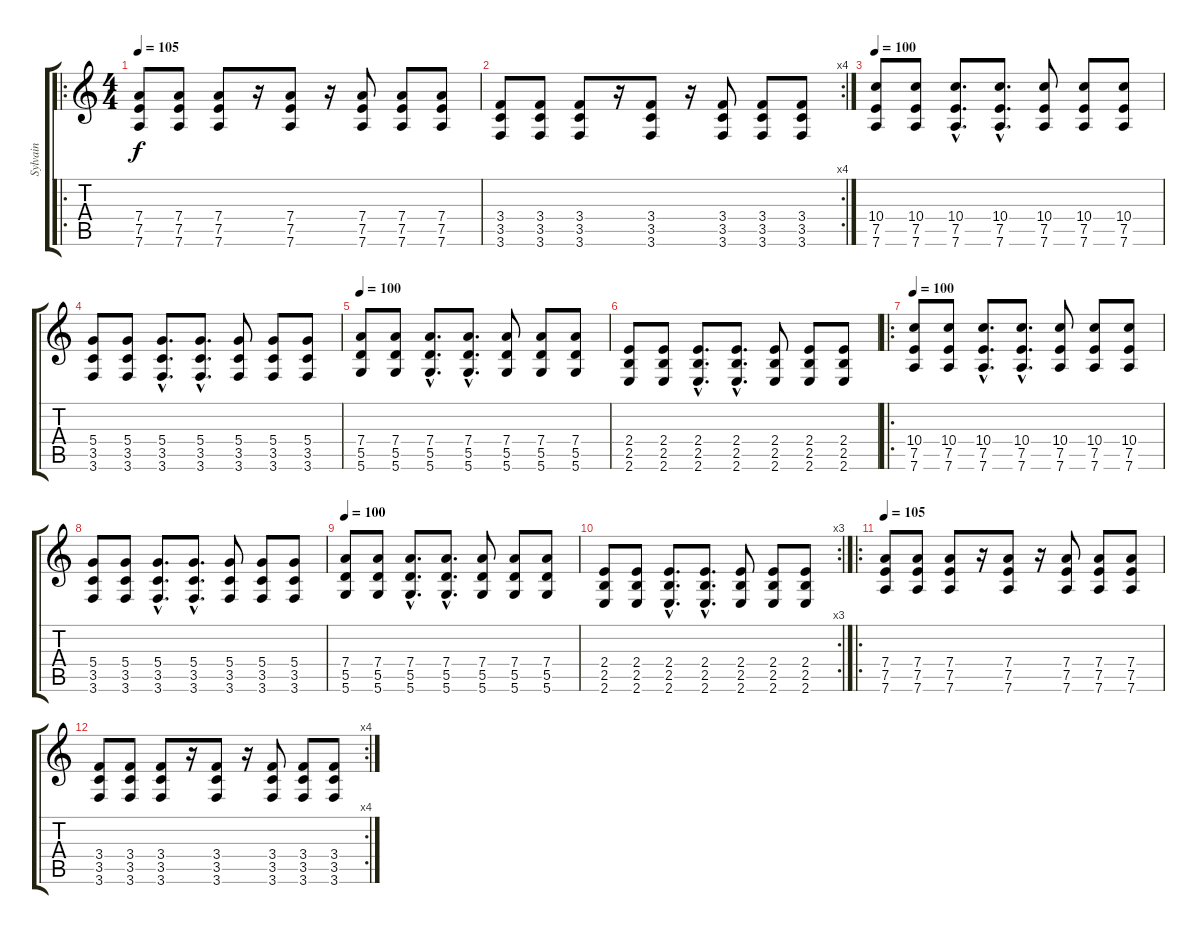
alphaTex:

\track ("Sylvain" "Sylvain") {instrument electricguitarclean}
\staff {score tabs}
\tuning (E4 B3 G3 D3 A2 D2) {hide}
\ro
\ts (4 4)
\tempo 105
\clef g2
\ks c
(7.4 7.5 7.6).8{dy f instrument distortionguitar} (7.4 7.5 7.6).8 (7.4 7.5 7.6).8 r.16 (7.4 7.5 7.6).8 r.16 (7.4 7.5 7.6).8 (7.4 7.5 7.6).8 (7.4 7.5 7.6).8 |
\rc 4
(3.4 3.5 3.6).8 (3.4 3.5 3.6).8 (3.4 3.5 3.6).8 r.16 (3.4 3.5 3.6).8 r.16 (3.4 3.5 3.6).8 (3.4 3.5 3.6).8 (3.4 3.5 3.6).8 |
\tempo 100
(10.4 7.5 7.6).8{volume 11 instrument electricguitarjazz} (10.4 7.5 7.6).8 (10.4{hac} 7.5{hac} 7.6{hac}).8{d} (10.4{hac} 7.5{hac} 7.6{hac}).8{d} (10.4 7.5 7.6).8 (10.4 7.5 7.6).8 (10.4 7.5 7.6).8 |
(5.4 3.5 3.6).8 (5.4 3.5 3.6).8 (5.4{hac} 3.5{hac} 3.6{hac}).8{d} (5.4{hac} 3.5{hac} 3.6{hac}).8{d} (5.4 3.5 3.6).8 (5.4 3.5 3.6).8 (5.4 3.5 3.6).8 |
\tempo 100
(7.4 5.5 5.6).8{volume 11 instrument electricguitarjazz} (7.4 5.5 5.6).8 (7.4{hac} 5.5{hac} 5.6{hac}).8{d} (7.4{hac} 5.5{hac} 5.6{hac}).8{d} (7.4 5.5 5.6).8 (7.4 5.5 5.6).8 (7.4 5.5 5.6).8 |
(2.4 2.5 2.6).8 (2.4 2.5 2.6).8 (2.4{hac} 2.5{hac} 2.6{hac}).8{d} (2.4{hac} 2.5{hac} 2.6{hac}).8{d} (2.4 2.5 2.6).8 (2.4 2.5 2.6).8 (2.4 2.5 2.6).8 |
\ro
\tempo 100
(10.4 7.5 7.6).8{volume 11 instrument electricguitarjazz} (10.4 7.5 7.6).8 (10.4{hac} 7.5{hac} 7.6{hac}).8{d} (10.4{hac} 7.5{hac} 7.6{hac}).8{d} (10.4 7.5 7.6).8 (10.4 7.5 7.6).8 (10.4 7.5 7.6).8 |
(5.4 3.5 3.6).8 (5.4 3.5 3.6).8 (5.4{hac} 3.5{hac} 3.6{hac}).8{d} (5.4{hac} 3.5{hac} 3.6{hac}).8{d} (5.4 3.5 3.6).8 (5.4 3.5 3.6).8 (5.4 3.5 3.6).8 |
\tempo 100
(7.4 5.5 5.6).8{volume 11 instrument electricguitarjazz} (7.4 5.5 5.6).8 (7.4{hac} 5.5{hac} 5.6{hac}).8{d} (7.4{hac} 5.5{hac} 5.6{hac}).8{d} (7.4 5.5 5.6).8 (7.4 5.5 5.6).8 (7.4 5.5 5.6).8 |
\rc 3
(2.4 2.5 2.6).8 (2.4 2.5 2.6).8 (2.4{hac} 2.5{hac} 2.6{hac}).8{d} (2.4{hac} 2.5{hac} 2.6{hac}).8{d} (2.4 2.5 2.6).8 (2.4 2.5 2.6).8 (2.4 2.5 2.6).8 |
\ro
\tempo 105
(7.4 7.5 7.6).8{instrument distortionguitar} (7.4 7.5 7.6).8 (7.4 7.5 7.6).8 r.16 (7.4 7.5 7.6).8 r.16 (7.4 7.5 7.6).8 (7.4 7.5 7.6).8 (7.4 7.5 7.6).8 |
\rc 4
(3.4 3.5 3.6).8 (3.4 3.5 3.6).8 (3.4 3.5 3.6).8 r.16 (3.4 3.5 3.6).8 r.16 (3.4 3.5 3.6).8 (3.4 3.5 3.6).8 (3.4 3.5 3.6).8
